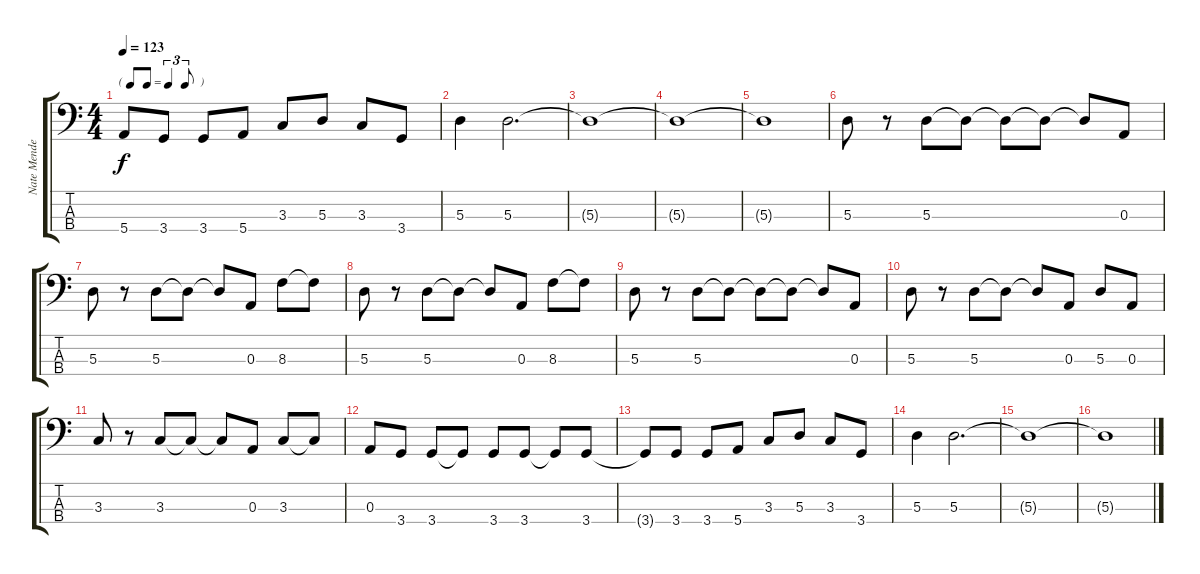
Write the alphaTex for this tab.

\track ("Nate Mendel - Bass" "Nate Mende") {instrument electricbassfinger}
\staff {score tabs}
\tuning (G2 D2 A1 E1) {hide}
\ts (4 4)
\tf triplet8th
\tempo 123
\clef f4
\ks c
5.4{t}.8{dy f} 3.4.8 3.4.8 5.4.8 3.3.8 5.3.8 3.3.8 3.4.8 |
5.3.4 5.3.2{d} |
5.3{t}.1 |
5.3{t}.1 |
5.3{t}.1 |
5.3.8 r.8 5.3.8 5.3{t}.8 5.3{t}.8 5.3{t}.8 5.3{t}.8 0.3.8 |
5.3.8 r.8 5.3.8 5.3{t}.8 5.3{t}.8 0.3.8 8.3.8 8.3{t}.8 |
5.3.8 r.8 5.3.8 5.3{t}.8 5.3{t}.8 0.3.8 8.3.8 8.3{t}.8 |
5.3.8 r.8 5.3.8 5.3{t}.8 5.3{t}.8 5.3{t}.8 5.3{t}.8 0.3.8 |
5.3.8 r.8 5.3.8 5.3{t}.8 5.3{t}.8 0.3.8 5.3.8 0.3.8 |
3.3.8 r.8 3.3.8 3.3{t}.8 3.3{t}.8 0.3.8 3.3.8 3.3{t}.8 |
0.3.8 3.4.8 3.4.8 3.4{t}.8 3.4.8 3.4.8 3.4{t}.8 3.4.8 |
3.4{t}.8 3.4.8 3.4.8 5.4.8 3.3.8 5.3.8 3.3.8 3.4.8 |
5.3.4 5.3.2{d} |
5.3{t}.1 |
5.3{t}.1
